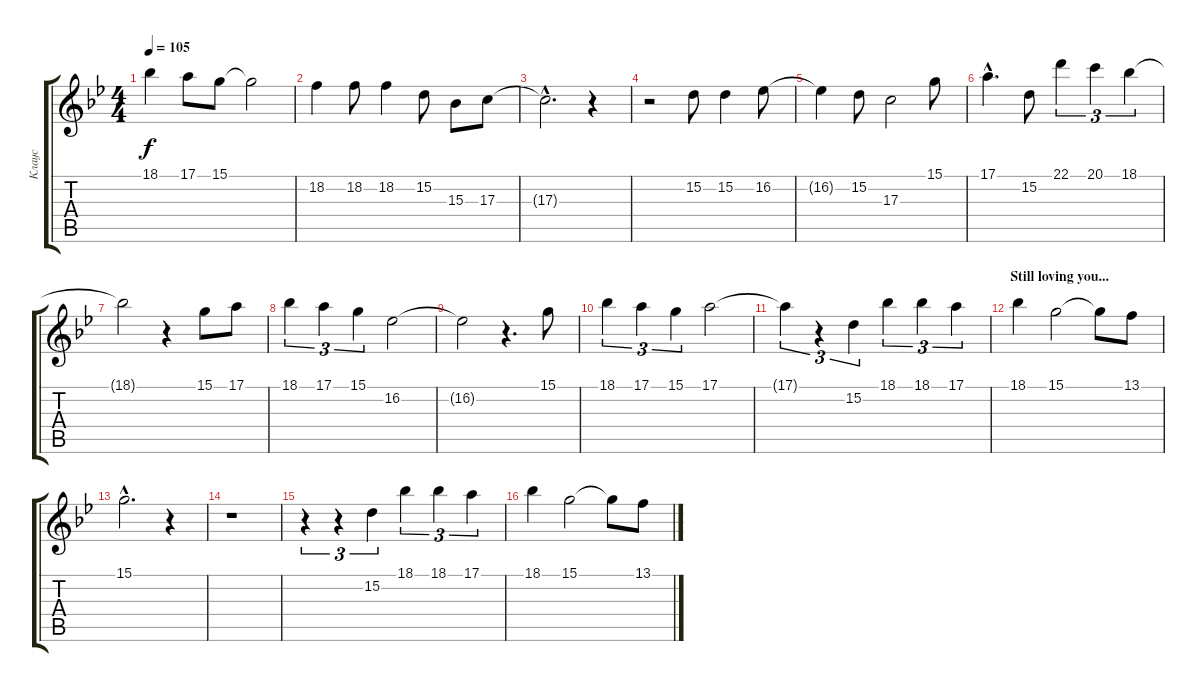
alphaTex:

\track ("Клаус" "Клаус") {instrument flute}
\staff {score tabs}
\tuning (E4 B3 G3 D3 A2 E2) {hide}
\ts (4 4)
\tempo 105
\clef g2
\ks gminor
18.1.4{dy f} 17.1.8 15.1.8 15.1{t}.2 |
18.2.4 18.2.8 18.2.4 15.2.8 15.3.8 17.3.8 |
17.3{hac t}.2{d} r.4 |
r.2 15.2.8 15.2.4 16.2.8 |
16.2{t}.4 15.2.8 17.3.2 15.1.8 |
17.1{hac}.4{d} 15.2.8 22.1.4{tu (3 2)} 20.1.4{tu (3 2)} 18.1.4{tu (3 2)} |
18.1{t}.2 r.4 15.1.8 17.1.8 |
18.1.4{tu (3 2)} 17.1.4{tu (3 2)} 15.1.4{tu (3 2)} 16.2.2 |
16.2{t}.2 r.4{d} 15.1.8 |
18.1.4{tu (3 2)} 17.1.4{tu (3 2)} 15.1.4{tu (3 2)} 17.1.2 |
17.1{t}.4{tu (3 2)} r.4{tu (3 2)} 15.2.4{tu (3 2)} 18.1.4{tu (3 2)} 18.1.4{tu (3 2)} 17.1.4{tu (3 2)} |
\section ("" "Still loving you...")
18.1.4 15.1.2 15.1{t}.8 13.1.8 |
15.1{hac}.2{d} r.4 |
r.1 |
r.4{tu (3 2)} r.4{tu (3 2)} 15.2.4{tu (3 2)} 18.1.4{tu (3 2)} 18.1.4{tu (3 2)} 17.1.4{tu (3 2)} |
18.1.4 15.1.2 15.1{t}.8 13.1.8
